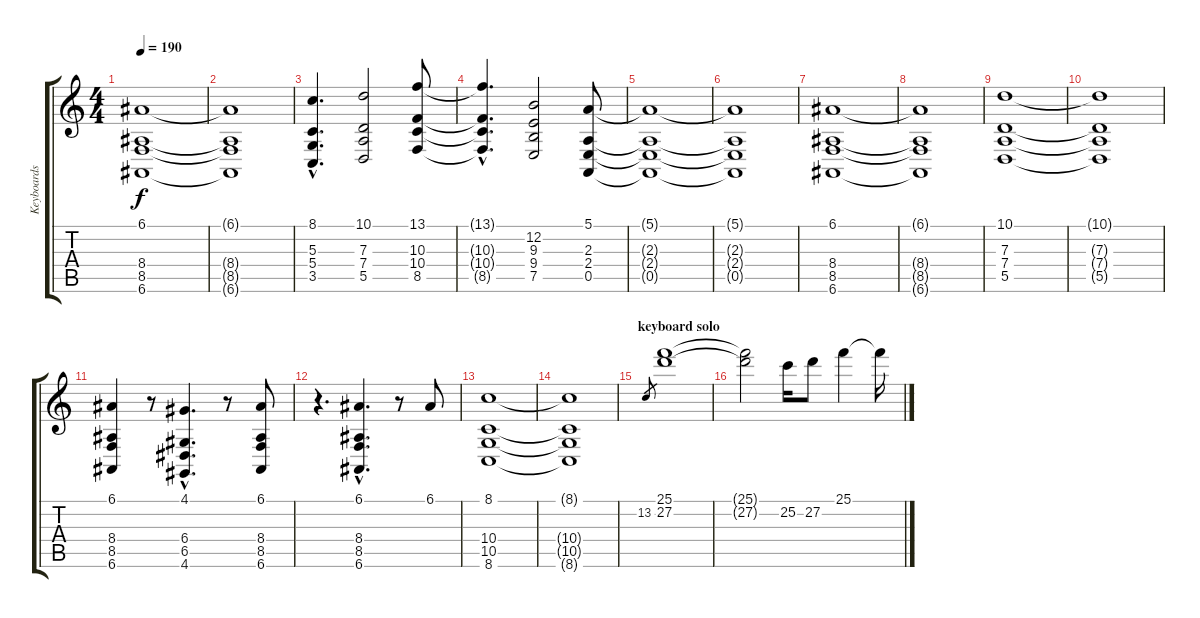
\track ("Keyboards and Synths (Lord)" "Keyboards ") {instrument drawbarorgan}
\staff {score tabs}
\tuning (E4 B3 G3 D3 A2 E2) {hide}
\ts (4 4)
\tempo 190
\clef g2
\ks c
(6.1 8.4 8.5 6.6).1{dy f} |
(6.1{t} 8.4{t} 8.5{t} 6.6{t}).1 |
(8.1{hac} 5.3{hac} 5.4{hac} 3.5{hac}).4{d} (10.1 7.3 7.4 5.5).2 (13.1 10.3 10.4 8.5).8 |
(13.1{hac t} 10.3{hac t} 10.4{hac t} 8.5{hac t}).4{d} (12.2 9.3 9.4 7.5).2 (5.1 2.3 2.4 0.5).8 |
(5.1{t} 2.3{t} 2.4{t} 0.5{t}).1 |
(5.1{t} 2.3{t} 2.4{t} 0.5{t}).1 |
(6.1 8.4 8.5 6.6).1 |
(6.1{t} 8.4{t} 8.5{t} 6.6{t}).1 |
(10.1 7.3 7.4 5.5).1 |
(10.1{t} 7.3{t} 7.4{t} 5.5{t}).1 |
(6.1 8.4 8.5 6.6).4 r.8 (4.1{hac} 6.4{hac} 6.5{hac} 4.6{hac}).4{d} r.8 (6.1 8.4 8.5 6.6).8 |
r.4{d} (6.1{hac} 8.4{hac} 8.5{hac} 6.6{hac}).4{d} r.8 6.1.8 |
(8.1 10.4 10.5 8.6).1 |
(8.1{t} 10.4{t} 10.5{t} 8.6{t}).1 |
\section ("" "keyboard solo")
13.2.8{gr} (25.1 27.2).1{volume 16 instrument rockorgan} |
(25.1{t} 27.2{t}).2 25.2.16 27.2.8 25.1.4 25.1{t}.16
